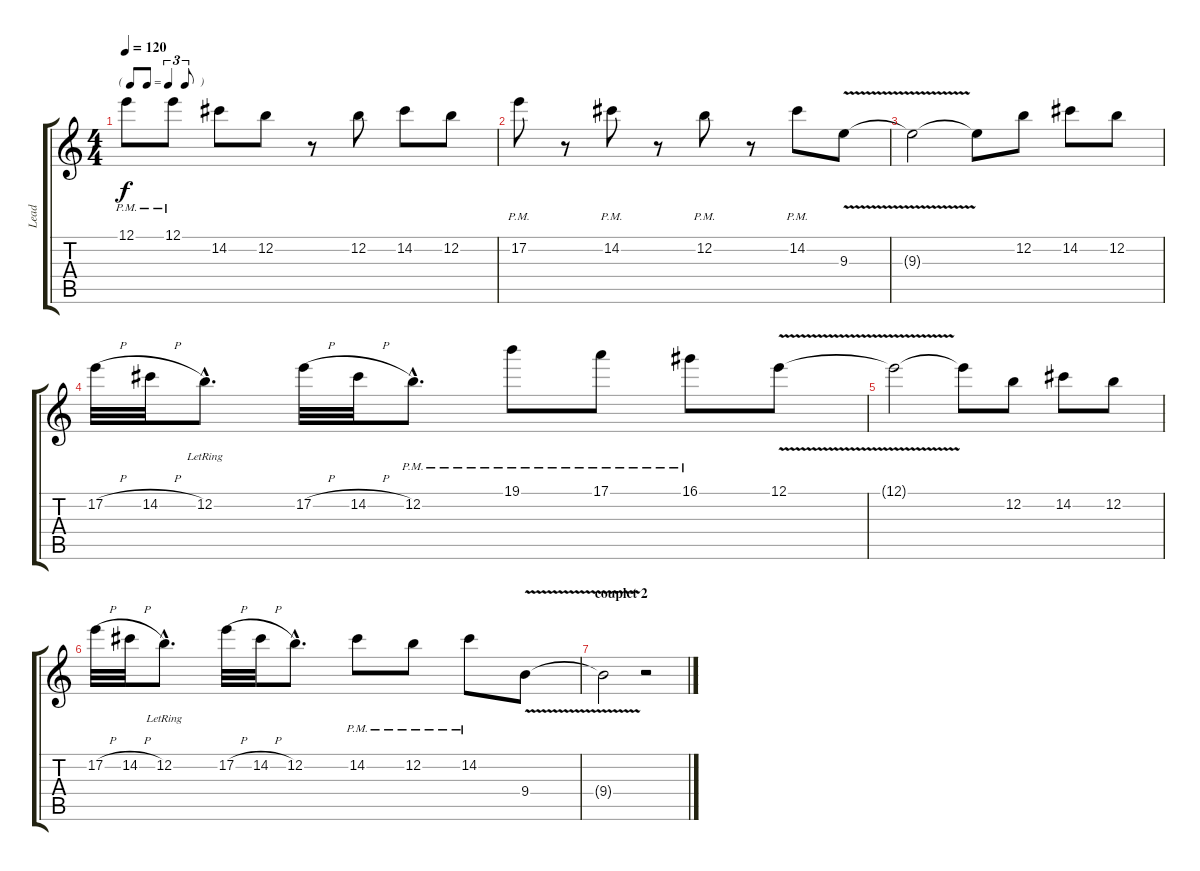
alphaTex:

\track ("Lead" "Lead") {instrument distortionguitar}
\staff {score tabs}
\tuning (E4 B3 G3 D3 A2 E2) {hide}
\ts (4 4)
\tf triplet8th
\tempo 120
\clef g2
\ks c
12.1{pm}.8{dy f} 12.1{pm}.8 14.2.8 12.2.8 r.8 12.2.8 14.2.8 12.2.8 |
17.2{pm}.8 r.8 14.2{pm}.8 r.8 12.2{pm}.8 r.8 14.2{pm}.8 9.3{v}.8 |
9.3{t}.2 9.3{t}.8 12.2.8 14.2.8 12.2.8 |
17.2{h}.32 14.2{h}.32 12.2{hac lr}.8{d} 17.2{h}.32 14.2{h}.32 12.2{hac pm}.8{d} 19.1{pm}.8 17.1{pm}.8 16.1{pm}.8 12.1{v}.8 |
12.1{t}.2 12.1{t}.8 12.2.8 14.2.8 12.2.8 |
17.2{h}.32 14.2{h}.32 12.2{hac lr}.8{d} 17.2{h}.32 14.2{h}.32 12.2{hac}.8{d} 14.2{pm}.8 12.2{pm}.8 14.2{pm}.8 9.4{v}.8 |
\section ("" "couplet 2")
9.4{t}.2 r.2
